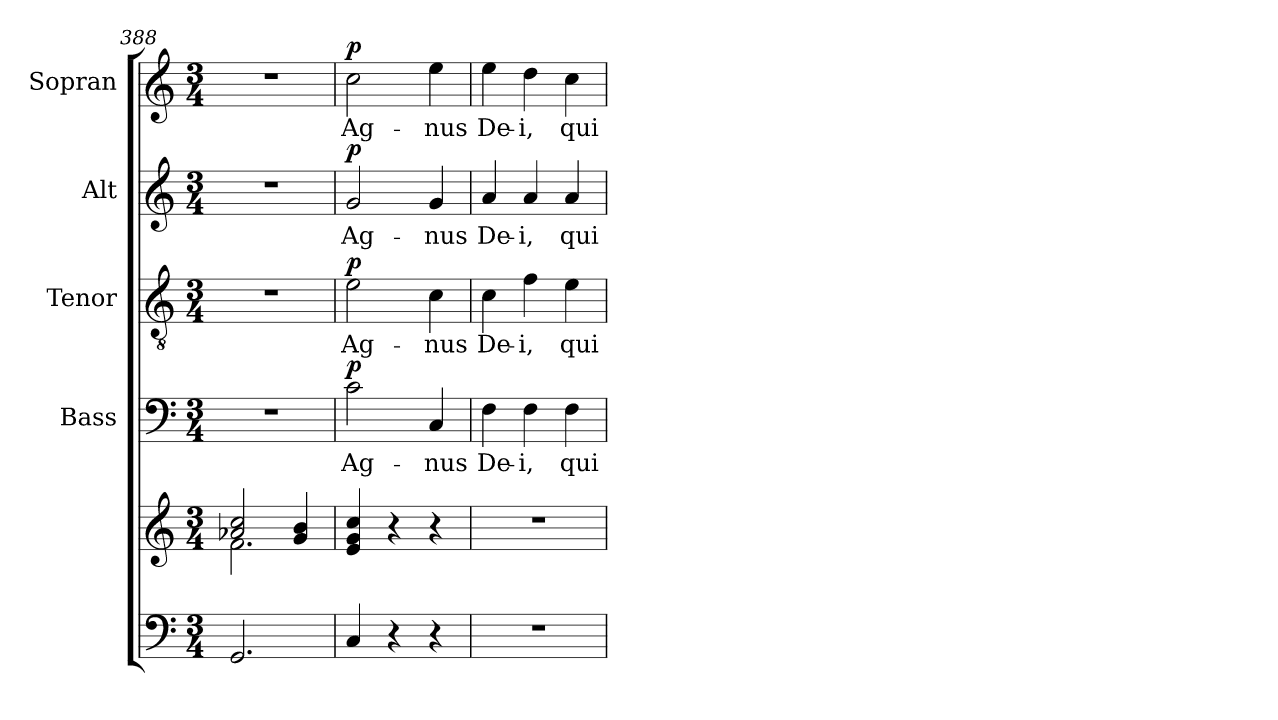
**kern	**kern	**kern	**text	**dynam	**kern	**text	**dynam	**kern	**text	**dynam	**kern	**text	**dynam
*part5	*part5	*part4	*part4	*part4	*part3	*part3	*part3	*part2	*part2	*part2	*part1	*part1	*part1
*staff6	*staff5	*staff4	*staff4	*staff4	*staff3	*staff3	*staff3	*staff2	*staff2	*staff2	*staff1	*staff1	*staff1
*	*	*I"Bass	*	*	*I"Tenor	*	*	*I"Alt	*	*	*I"Sopran	*	*
*	*	*I'B.	*	*	*I'T.	*	*	*I'A.	*	*	*I'S.	*	*
*clefF4	*clefG2	*clefF4	*	*	*clefGv2	*	*	*clefG2	*	*	*clefG2	*	*
*k[]	*k[]	*k[]	*	*	*k[]	*	*	*k[]	*	*	*k[]	*	*
*C:	*C:	*C:	*	*	*C:	*	*	*C:	*	*	*C:	*	*
*M3/4	*M3/4	*M3/4	*	*	*M3/4	*	*	*M3/4	*	*	*M3/4	*	*
=388	=388	=388	=388	=388	=388	=388	=388	=388	=388	=388	=388	=388	=388
*	*^	*	*	*	*	*	*	*	*	*	*	*	*
2.GG/	2a-X/ 2cc/	2.f\	2.r	.	.	2.r	.	.	2.r	.	.	2.r	.	.
.	4g/ 4b/	.	.	.	.	.	.	.	.	.	.	.	.	.
*	*v	*v	*	*	*	*	*	*	*	*	*	*	*	*
=389	=389	=389	=389	=389	=389	=389	=389	=389	=389	=389	=389	=389	=389
!	!	!	!LO:LY:b	!LO:DY:a	!	!LO:LY:b	!LO:DY:a	!	!LO:LY:b	!LO:DY:a	!	!LO:LY:b	!LO:DY:a
4C/	4e/ 4g/ 4cc/	2c\	Ag-	p	2e\	Ag-	p	2g/	Ag-	p	2cc\	Ag-	p
4r	4r	.	.	.	.	.	.	.	.	.	.	.	.
!	!	!	!LO:LY:b	!	!	!LO:LY:b	!	!	!LO:LY:b	!	!	!LO:LY:b	!
4r	4r	4C/	-nus	.	4c\	-nus	.	4g/	-nus	.	4ee\	-nus	.
=390	=390	=390	=390	=390	=390	=390	=390	=390	=390	=390	=390	=390	=390
!	!	!	!LO:LY:b	!	!	!LO:LY:b	!	!	!LO:LY:b	!	!	!LO:LY:b	!
2.r	2.r	4F\	De-	.	4c\	De-	.	4a/	De-	.	4ee\	De-	.
!	!	!	!LO:LY:b	!	!	!LO:LY:b	!	!	!LO:LY:b	!	!	!LO:LY:b	!
.	.	4F\	-i,	.	4f\	-i,	.	4a/	-i,	.	4dd\	-i,	.
!	!	!	!LO:LY:b	!	!	!LO:LY:b	!	!	!LO:LY:b	!	!	!LO:LY:b	!
.	.	4F\	qui	.	4e\	qui	.	4a/	qui	.	4cc\	qui	.
=	=	=	=	=	=	=	=	=	=	=	=	=	=
*-	*-	*-	*-	*-	*-	*-	*-	*-	*-	*-	*-	*-	*-
